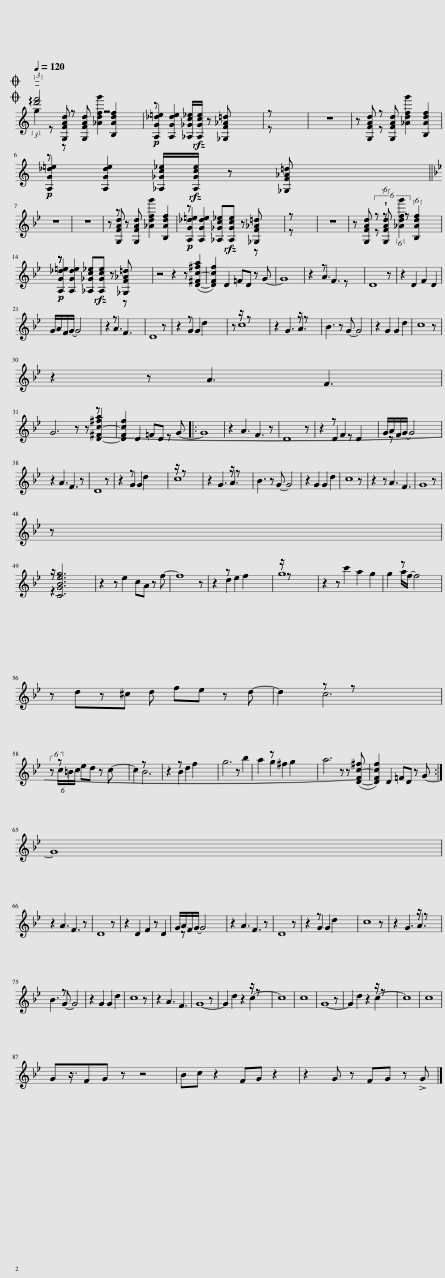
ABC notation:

X:1
%%score ( 1 2 3 )
L:1/8
Q:1/4=120
M:none
I:linebreak $
K:C
V:1 treble
V:2 treble
V:3 treble
V:1
OO (3:2:1!arpeggio!!tenuto![d'f']4 z [_Adfg']2 x7/3 |!p! z [A,G_de]2 z [_G,F_A=d] x3 | z x7 | z8 | z [G,FAd] z [G,FAd] [_Adfg']2 [B,Adf]2 |$ %5
!p! z [A,G_de]2 z [_G,F_A=d] x3 ||$[K:Bb] z8 | z8 | z z z [G,FAd] [_Adfg']2 [B,Adf]2 |!p! z [A,G_d=e]2 x z [_G,F_A=d] x2 | %10
 z x7 | z8 | z [G,FAd] (6:4:3z !wedge![G,FAd] z (6:4:1[B,_Adf]2 x8/3 |$!p! z [A,G_d=e]2 x z [_G,F_A=d] x2 | z4 z2 z ([D-^Fc-^fa]2 | %15
 [DFcf]2) D2 =FD z G- | G8 | z2 z F3 x2 | D8 z | z2 D2 F2 D2 |$ %20
 G/A/F/G/- G4 x2 | z2 z F3 x2 | D8 z | z2 z G2 x3 | z z/ z x13/2 | %25
 z2 G3 z/ z x3/2 | B3 z G- G4 | z2 G2 G2 d2 | c8 z |$ z2 z A3 F3 |$ %30
 G6 z z z x | x8 |: x8 | z2 A3 F3 z | D8 z | %35
 z2 z F2 D2 x | G/A/F/G/- G4 x2 |$ z2 A3 F3 z | D8 z | z2 z G2 x3 | %40
 z/ z x13/2 | z2 G3 z/ z x3/2 | B3 z G- G4 | z2 G2 G2 d2 | c8 z | %45
 z2 z A3 F3 | G8 z |$ z x7 |$ z/ z x13/2 | z2 z e2 cA z f- | %50
 f8 z | z2 z e2 x3 | z/ z x13/2 | z2 z c'2 a2 g2 | g2 z x5 |$ %55
 z dz^c d fe z d- | d2 z z x4 |$ (6:4:2z z x/ ed z c- x13/6 | c2 z x5 | z2 z d2 x3 | %60
 g6 z b2 | a2 z ^f2 x3 | a6 z z ([D-Fc-^f] | [DFcf]2) D2 =FD z G- :|$ G8 |$ %65
 z2 A3 F3 z | D8 z | z2 D2 F2 z D2 | G/A/F/G/- G4 x2 | z2 A3 F3 z | %70
 D8 z | z2 z G2 x3 | c8 z | z2 G3 z/ z x3/2 |$ B3 z x4 | %75
 z2 G2 G2 d2 | c8 z | z2 A3 F3 | G8- z | G2 d2 z2 z/ z x/ | %80
 x8 | x8 | G8- z | G2 d2 z2 z/ z x/ | x8 | %85
 x8 |$ Gz3/4FG z z4 | Bc z2 FG z2 | z2 G z FG z !>!G |] %89
V:2
 (3:2:1g2 z z [G,FAd] [B,_Adf]2 x5/3 | [A,G_d=e]2 [_A,_Gc_e]/[A,Gce]/ x5 | z x7 | x8 | x2 z x5 |$ %5
 [A,G_d=e]2 [_A,_Gc_e]/[A,Gce]/ x5 ||$[K:Bb] x8 | x8 | x [G,FAd] x6 | [A,G_d=e]2 [_A,_Gc_e][A,Gce] x z x2 | %10
 z x7 | x8 | x2 z (6:4:1[_Adfg']2 x11/3 |$ [A,G_d=e]2 [_A,_Gc_e][A,Gce] x z x2 | x9 | %15
 x8 | x8 | x2 A3 z x2 | x9 | x8 |$ %20
 x8 | x2 A3 x3 | x9 | x2 G2 d2 x2 | x c8 | %25
 x5 A3 | x9 | x8 | x9 |$ x9 |$ %30
 x8 [D-^F-c-^fa]2 | [DFcf]2 D2 =FD z G- |: G8 | x9 | x9 | %35
 x2 D2 z x3 | x/ z x13/2 |$ x9 | x9 | x2 G2 d2 x2 | %40
 c8 | x5 A3 | x9 | x8 | x9 | %45
 x9 | x9 |$ x8 |$ z2 x6 | x9 | %50
 x9 | x2 d2 f2 x2 | g8 | x9 | x2 a/f/- f4 x |$ %55
 x9 | x2 c6 |$ x2/3 (6:4:2c/=B/c/ x37/6 | x2 B6 | x2 B2 f2 x2 | %60
 x9 | x2 g2 g2 x2 | x9 | x8 :|$ x8 |$ %65
 x9 | x9 | x9 | x/ z x13/2 | x9 | %70
 x9 | x2 G2 d2 x2 | x9 | x5 A3 |$ x3 G- G4 | %75
 x8 | x9 | x8 | x9 | x6 c2- | %80
 c8 | c8 | x9 | x6 c2- | c8 | %85
 c8 |$ x35/4 | x8 | x8 |] %89
V:3
 x7/3 [G,FAd] x14/3 | x8 | x8 | x8 | x8 |$ %5
 x8 ||$[K:Bb] x8 | x8 | x8 | x8 | %10
 x8 | x8 | x8/3 (6:4:1z x14/3 |$ z x7 | x9 | %15
 x8 | x8 | x8 | x9 | x8 |$ %20
 x8 | x8 | x9 | x8 | x9 | %25
 x8 | x9 | x8 | x9 |$ x9 |$ %30
 x10 | x8 |: x8 | x9 | x9 | %35
 x8 | x8 |$ x9 | x9 | x8 | %40
 x8 | x8 | x9 | x8 | x9 | %45
 x9 | x9 |$ x8 |$ x/ [CGBeg]6 x3/2 | x9 | %50
 x9 | x8 | x8 | x9 | x8 |$ %55
 x9 | x8 |$ x8 | x8 | x8 | %60
 x9 | x8 | x9 | x8 :|$ x8 |$ %65
 x9 | x9 | x9 | x8 | x9 | %70
 x9 | x8 | x9 | x8 |$ x8 | %75
 x8 | x9 | x8 | x9 | x8 | %80
 x8 | x8 | x9 | x8 | x8 | %85
 x8 |$ x35/4 | x8 | x8 |] %89
